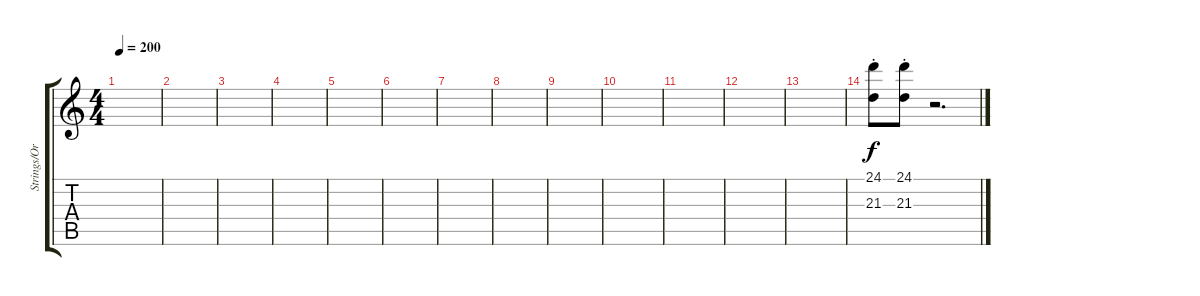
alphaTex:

\track ("Strings/Orchestral hit" "Strings/Or") {instrument stringensemble1}
\staff {score tabs}
\tuning (D4 A3 F3 C3 G2 D2) {hide}
\ts (4 4)
\tempo 200
\clef g2
\ks c
|
|
|
|
|
|
|
|
|
|
|
|
|
(24.1 21.3{st}).8{volume 16 instrument orchestrahit} (24.1 21.3{st}).8 r.2{d}
